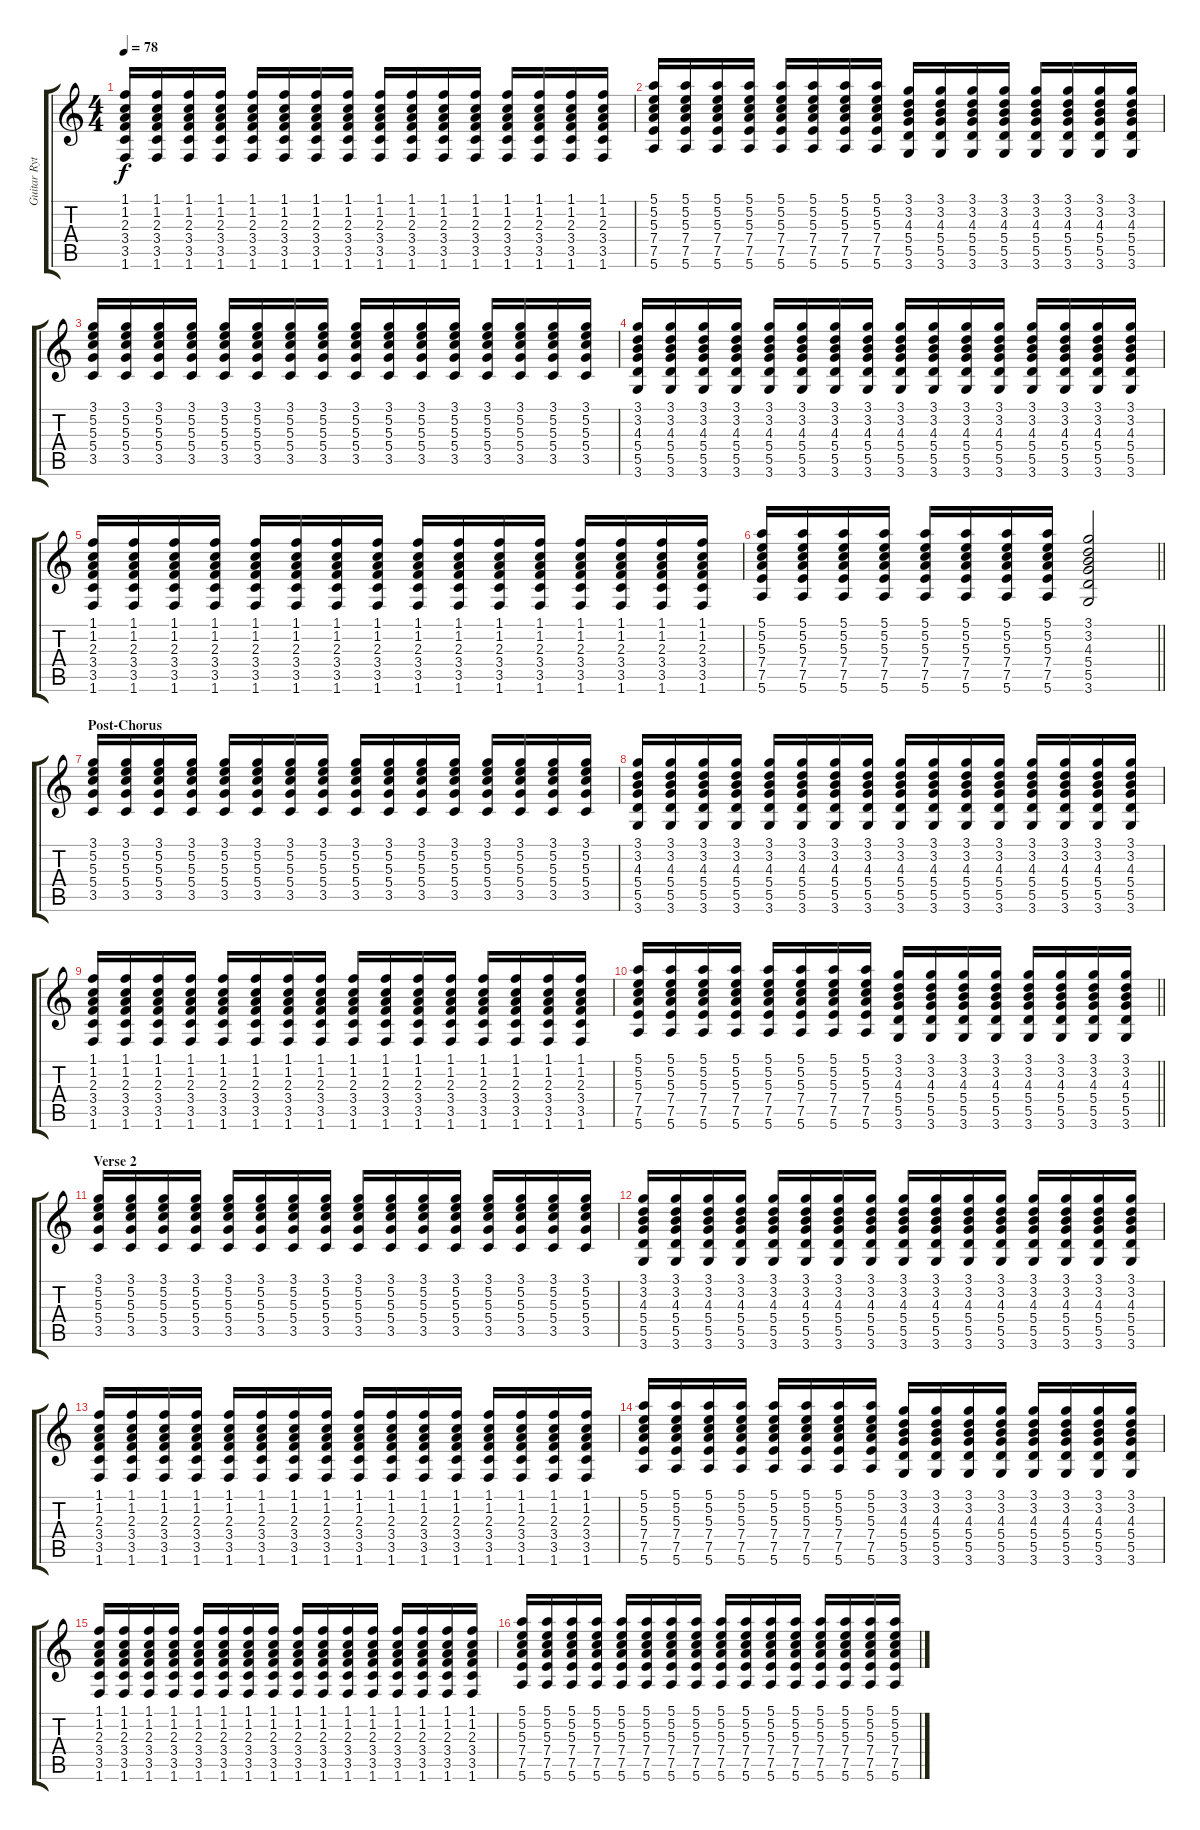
\track ("Guitar Rythm - Kevin" "Guitar Ryt") {instrument overdrivenguitar}
\staff {score tabs}
\tuning (E4 B3 G3 D3 A2 E2) {hide}
\ts (4 4)
\tempo 78
\clef g2
\ks c
(1.1 1.2 2.3 3.4 3.5 1.6).16{dy f} (1.1 1.2 2.3 3.4 3.5 1.6).16 (1.1 1.2 2.3 3.4 3.5 1.6).16 (1.1 1.2 2.3 3.4 3.5 1.6).16 (1.1 1.2 2.3 3.4 3.5 1.6).16 (1.1 1.2 2.3 3.4 3.5 1.6).16 (1.1 1.2 2.3 3.4 3.5 1.6).16 (1.1 1.2 2.3 3.4 3.5 1.6).16 (1.1 1.2 2.3 3.4 3.5 1.6).16 (1.1 1.2 2.3 3.4 3.5 1.6).16 (1.1 1.2 2.3 3.4 3.5 1.6).16 (1.1 1.2 2.3 3.4 3.5 1.6).16 (1.1 1.2 2.3 3.4 3.5 1.6).16 (1.1 1.2 2.3 3.4 3.5 1.6).16 (1.1 1.2 2.3 3.4 3.5 1.6).16 (1.1 1.2 2.3 3.4 3.5 1.6).16 |
(5.1 5.2 5.3 7.4 7.5 5.6).16 (5.1 5.2 5.3 7.4 7.5 5.6).16 (5.1 5.2 5.3 7.4 7.5 5.6).16 (5.1 5.2 5.3 7.4 7.5 5.6).16 (5.1 5.2 5.3 7.4 7.5 5.6).16 (5.1 5.2 5.3 7.4 7.5 5.6).16 (5.1 5.2 5.3 7.4 7.5 5.6).16 (5.1 5.2 5.3 7.4 7.5 5.6).16 (3.1 3.2 4.3 5.4 5.5 3.6).16 (3.1 3.2 4.3 5.4 5.5 3.6).16 (3.1 3.2 4.3 5.4 5.5 3.6).16 (3.1 3.2 4.3 5.4 5.5 3.6).16 (3.1 3.2 4.3 5.4 5.5 3.6).16 (3.1 3.2 4.3 5.4 5.5 3.6).16 (3.1 3.2 4.3 5.4 5.5 3.6).16 (3.1 3.2 4.3 5.4 5.5 3.6).16 |
(3.1 5.2 5.3 5.4 3.5).16 (3.1 5.2 5.3 5.4 3.5).16 (3.1 5.2 5.3 5.4 3.5).16 (3.1 5.2 5.3 5.4 3.5).16 (3.1 5.2 5.3 5.4 3.5).16 (3.1 5.2 5.3 5.4 3.5).16 (3.1 5.2 5.3 5.4 3.5).16 (3.1 5.2 5.3 5.4 3.5).16 (3.1 5.2 5.3 5.4 3.5).16 (3.1 5.2 5.3 5.4 3.5).16 (3.1 5.2 5.3 5.4 3.5).16 (3.1 5.2 5.3 5.4 3.5).16 (3.1 5.2 5.3 5.4 3.5).16 (3.1 5.2 5.3 5.4 3.5).16 (3.1 5.2 5.3 5.4 3.5).16 (3.1 5.2 5.3 5.4 3.5).16 |
(3.1 3.2 4.3 5.4 5.5 3.6).16 (3.1 3.2 4.3 5.4 5.5 3.6).16 (3.1 3.2 4.3 5.4 5.5 3.6).16 (3.1 3.2 4.3 5.4 5.5 3.6).16 (3.1 3.2 4.3 5.4 5.5 3.6).16 (3.1 3.2 4.3 5.4 5.5 3.6).16 (3.1 3.2 4.3 5.4 5.5 3.6).16 (3.1 3.2 4.3 5.4 5.5 3.6).16 (3.1 3.2 4.3 5.4 5.5 3.6).16 (3.1 3.2 4.3 5.4 5.5 3.6).16 (3.1 3.2 4.3 5.4 5.5 3.6).16 (3.1 3.2 4.3 5.4 5.5 3.6).16 (3.1 3.2 4.3 5.4 5.5 3.6).16 (3.1 3.2 4.3 5.4 5.5 3.6).16 (3.1 3.2 4.3 5.4 5.5 3.6).16 (3.1 3.2 4.3 5.4 5.5 3.6).16 |
(1.1 1.2 2.3 3.4 3.5 1.6).16 (1.1 1.2 2.3 3.4 3.5 1.6).16 (1.1 1.2 2.3 3.4 3.5 1.6).16 (1.1 1.2 2.3 3.4 3.5 1.6).16 (1.1 1.2 2.3 3.4 3.5 1.6).16 (1.1 1.2 2.3 3.4 3.5 1.6).16 (1.1 1.2 2.3 3.4 3.5 1.6).16 (1.1 1.2 2.3 3.4 3.5 1.6).16 (1.1 1.2 2.3 3.4 3.5 1.6).16 (1.1 1.2 2.3 3.4 3.5 1.6).16 (1.1 1.2 2.3 3.4 3.5 1.6).16 (1.1 1.2 2.3 3.4 3.5 1.6).16 (1.1 1.2 2.3 3.4 3.5 1.6).16 (1.1 1.2 2.3 3.4 3.5 1.6).16 (1.1 1.2 2.3 3.4 3.5 1.6).16 (1.1 1.2 2.3 3.4 3.5 1.6).16 |
\barLineRight lightlight
(5.1 5.2 5.3 7.4 7.5 5.6).16 (5.1 5.2 5.3 7.4 7.5 5.6).16 (5.1 5.2 5.3 7.4 7.5 5.6).16 (5.1 5.2 5.3 7.4 7.5 5.6).16 (5.1 5.2 5.3 7.4 7.5 5.6).16 (5.1 5.2 5.3 7.4 7.5 5.6).16 (5.1 5.2 5.3 7.4 7.5 5.6).16 (5.1 5.2 5.3 7.4 7.5 5.6).16 (3.1 3.2 4.3 5.4 5.5 3.6).2 |
\section ("" "Post-Chorus")
(3.1 5.2 5.3 5.4 3.5).16 (3.1 5.2 5.3 5.4 3.5).16 (3.1 5.2 5.3 5.4 3.5).16 (3.1 5.2 5.3 5.4 3.5).16 (3.1 5.2 5.3 5.4 3.5).16 (3.1 5.2 5.3 5.4 3.5).16 (3.1 5.2 5.3 5.4 3.5).16 (3.1 5.2 5.3 5.4 3.5).16 (3.1 5.2 5.3 5.4 3.5).16 (3.1 5.2 5.3 5.4 3.5).16 (3.1 5.2 5.3 5.4 3.5).16 (3.1 5.2 5.3 5.4 3.5).16 (3.1 5.2 5.3 5.4 3.5).16 (3.1 5.2 5.3 5.4 3.5).16 (3.1 5.2 5.3 5.4 3.5).16 (3.1 5.2 5.3 5.4 3.5).16 |
(3.1 3.2 4.3 5.4 5.5 3.6).16 (3.1 3.2 4.3 5.4 5.5 3.6).16 (3.1 3.2 4.3 5.4 5.5 3.6).16 (3.1 3.2 4.3 5.4 5.5 3.6).16 (3.1 3.2 4.3 5.4 5.5 3.6).16 (3.1 3.2 4.3 5.4 5.5 3.6).16 (3.1 3.2 4.3 5.4 5.5 3.6).16 (3.1 3.2 4.3 5.4 5.5 3.6).16 (3.1 3.2 4.3 5.4 5.5 3.6).16 (3.1 3.2 4.3 5.4 5.5 3.6).16 (3.1 3.2 4.3 5.4 5.5 3.6).16 (3.1 3.2 4.3 5.4 5.5 3.6).16 (3.1 3.2 4.3 5.4 5.5 3.6).16 (3.1 3.2 4.3 5.4 5.5 3.6).16 (3.1 3.2 4.3 5.4 5.5 3.6).16 (3.1 3.2 4.3 5.4 5.5 3.6).16 |
(1.1 1.2 2.3 3.4 3.5 1.6).16 (1.1 1.2 2.3 3.4 3.5 1.6).16 (1.1 1.2 2.3 3.4 3.5 1.6).16 (1.1 1.2 2.3 3.4 3.5 1.6).16 (1.1 1.2 2.3 3.4 3.5 1.6).16 (1.1 1.2 2.3 3.4 3.5 1.6).16 (1.1 1.2 2.3 3.4 3.5 1.6).16 (1.1 1.2 2.3 3.4 3.5 1.6).16 (1.1 1.2 2.3 3.4 3.5 1.6).16 (1.1 1.2 2.3 3.4 3.5 1.6).16 (1.1 1.2 2.3 3.4 3.5 1.6).16 (1.1 1.2 2.3 3.4 3.5 1.6).16 (1.1 1.2 2.3 3.4 3.5 1.6).16 (1.1 1.2 2.3 3.4 3.5 1.6).16 (1.1 1.2 2.3 3.4 3.5 1.6).16 (1.1 1.2 2.3 3.4 3.5 1.6).16 |
\barLineRight lightlight
(5.1 5.2 5.3 7.4 7.5 5.6).16 (5.1 5.2 5.3 7.4 7.5 5.6).16 (5.1 5.2 5.3 7.4 7.5 5.6).16 (5.1 5.2 5.3 7.4 7.5 5.6).16 (5.1 5.2 5.3 7.4 7.5 5.6).16 (5.1 5.2 5.3 7.4 7.5 5.6).16 (5.1 5.2 5.3 7.4 7.5 5.6).16 (5.1 5.2 5.3 7.4 7.5 5.6).16 (3.1 3.2 4.3 5.4 5.5 3.6).16 (3.1 3.2 4.3 5.4 5.5 3.6).16 (3.1 3.2 4.3 5.4 5.5 3.6).16 (3.1 3.2 4.3 5.4 5.5 3.6).16 (3.1 3.2 4.3 5.4 5.5 3.6).16 (3.1 3.2 4.3 5.4 5.5 3.6).16 (3.1 3.2 4.3 5.4 5.5 3.6).16 (3.1 3.2 4.3 5.4 5.5 3.6).16 |
\section ("" "Verse 2")
(3.1 5.2 5.3 5.4 3.5).16 (3.1 5.2 5.3 5.4 3.5).16 (3.1 5.2 5.3 5.4 3.5).16 (3.1 5.2 5.3 5.4 3.5).16 (3.1 5.2 5.3 5.4 3.5).16 (3.1 5.2 5.3 5.4 3.5).16 (3.1 5.2 5.3 5.4 3.5).16 (3.1 5.2 5.3 5.4 3.5).16 (3.1 5.2 5.3 5.4 3.5).16 (3.1 5.2 5.3 5.4 3.5).16 (3.1 5.2 5.3 5.4 3.5).16 (3.1 5.2 5.3 5.4 3.5).16 (3.1 5.2 5.3 5.4 3.5).16 (3.1 5.2 5.3 5.4 3.5).16 (3.1 5.2 5.3 5.4 3.5).16 (3.1 5.2 5.3 5.4 3.5).16 |
(3.1 3.2 4.3 5.4 5.5 3.6).16 (3.1 3.2 4.3 5.4 5.5 3.6).16 (3.1 3.2 4.3 5.4 5.5 3.6).16 (3.1 3.2 4.3 5.4 5.5 3.6).16 (3.1 3.2 4.3 5.4 5.5 3.6).16 (3.1 3.2 4.3 5.4 5.5 3.6).16 (3.1 3.2 4.3 5.4 5.5 3.6).16 (3.1 3.2 4.3 5.4 5.5 3.6).16 (3.1 3.2 4.3 5.4 5.5 3.6).16 (3.1 3.2 4.3 5.4 5.5 3.6).16 (3.1 3.2 4.3 5.4 5.5 3.6).16 (3.1 3.2 4.3 5.4 5.5 3.6).16 (3.1 3.2 4.3 5.4 5.5 3.6).16 (3.1 3.2 4.3 5.4 5.5 3.6).16 (3.1 3.2 4.3 5.4 5.5 3.6).16 (3.1 3.2 4.3 5.4 5.5 3.6).16 |
(1.1 1.2 2.3 3.4 3.5 1.6).16 (1.1 1.2 2.3 3.4 3.5 1.6).16 (1.1 1.2 2.3 3.4 3.5 1.6).16 (1.1 1.2 2.3 3.4 3.5 1.6).16 (1.1 1.2 2.3 3.4 3.5 1.6).16 (1.1 1.2 2.3 3.4 3.5 1.6).16 (1.1 1.2 2.3 3.4 3.5 1.6).16 (1.1 1.2 2.3 3.4 3.5 1.6).16 (1.1 1.2 2.3 3.4 3.5 1.6).16 (1.1 1.2 2.3 3.4 3.5 1.6).16 (1.1 1.2 2.3 3.4 3.5 1.6).16 (1.1 1.2 2.3 3.4 3.5 1.6).16 (1.1 1.2 2.3 3.4 3.5 1.6).16 (1.1 1.2 2.3 3.4 3.5 1.6).16 (1.1 1.2 2.3 3.4 3.5 1.6).16 (1.1 1.2 2.3 3.4 3.5 1.6).16 |
(5.1 5.2 5.3 7.4 7.5 5.6).16 (5.1 5.2 5.3 7.4 7.5 5.6).16 (5.1 5.2 5.3 7.4 7.5 5.6).16 (5.1 5.2 5.3 7.4 7.5 5.6).16 (5.1 5.2 5.3 7.4 7.5 5.6).16 (5.1 5.2 5.3 7.4 7.5 5.6).16 (5.1 5.2 5.3 7.4 7.5 5.6).16 (5.1 5.2 5.3 7.4 7.5 5.6).16 (3.1 3.2 4.3 5.4 5.5 3.6).16 (3.1 3.2 4.3 5.4 5.5 3.6).16 (3.1 3.2 4.3 5.4 5.5 3.6).16 (3.1 3.2 4.3 5.4 5.5 3.6).16 (3.1 3.2 4.3 5.4 5.5 3.6).16 (3.1 3.2 4.3 5.4 5.5 3.6).16 (3.1 3.2 4.3 5.4 5.5 3.6).16 (3.1 3.2 4.3 5.4 5.5 3.6).16 |
(1.1 1.2 2.3 3.4 3.5 1.6).16 (1.1 1.2 2.3 3.4 3.5 1.6).16 (1.1 1.2 2.3 3.4 3.5 1.6).16 (1.1 1.2 2.3 3.4 3.5 1.6).16 (1.1 1.2 2.3 3.4 3.5 1.6).16 (1.1 1.2 2.3 3.4 3.5 1.6).16 (1.1 1.2 2.3 3.4 3.5 1.6).16 (1.1 1.2 2.3 3.4 3.5 1.6).16 (1.1 1.2 2.3 3.4 3.5 1.6).16 (1.1 1.2 2.3 3.4 3.5 1.6).16 (1.1 1.2 2.3 3.4 3.5 1.6).16 (1.1 1.2 2.3 3.4 3.5 1.6).16 (1.1 1.2 2.3 3.4 3.5 1.6).16 (1.1 1.2 2.3 3.4 3.5 1.6).16 (1.1 1.2 2.3 3.4 3.5 1.6).16 (1.1 1.2 2.3 3.4 3.5 1.6).16 |
(5.1 5.2 5.3 7.4 7.5 5.6).16 (5.1 5.2 5.3 7.4 7.5 5.6).16 (5.1 5.2 5.3 7.4 7.5 5.6).16 (5.1 5.2 5.3 7.4 7.5 5.6).16 (5.1 5.2 5.3 7.4 7.5 5.6).16 (5.1 5.2 5.3 7.4 7.5 5.6).16 (5.1 5.2 5.3 7.4 7.5 5.6).16 (5.1 5.2 5.3 7.4 7.5 5.6).16 (5.1 5.2 5.3 7.4 7.5 5.6).16 (5.1 5.2 5.3 7.4 7.5 5.6).16 (5.1 5.2 5.3 7.4 7.5 5.6).16 (5.1 5.2 5.3 7.4 7.5 5.6).16 (5.1 5.2 5.3 7.4 7.5 5.6).16 (5.1 5.2 5.3 7.4 7.5 5.6).16 (5.1 5.2 5.3 7.4 7.5 5.6).16 (5.1 5.2 5.3 7.4 7.5 5.6).16
